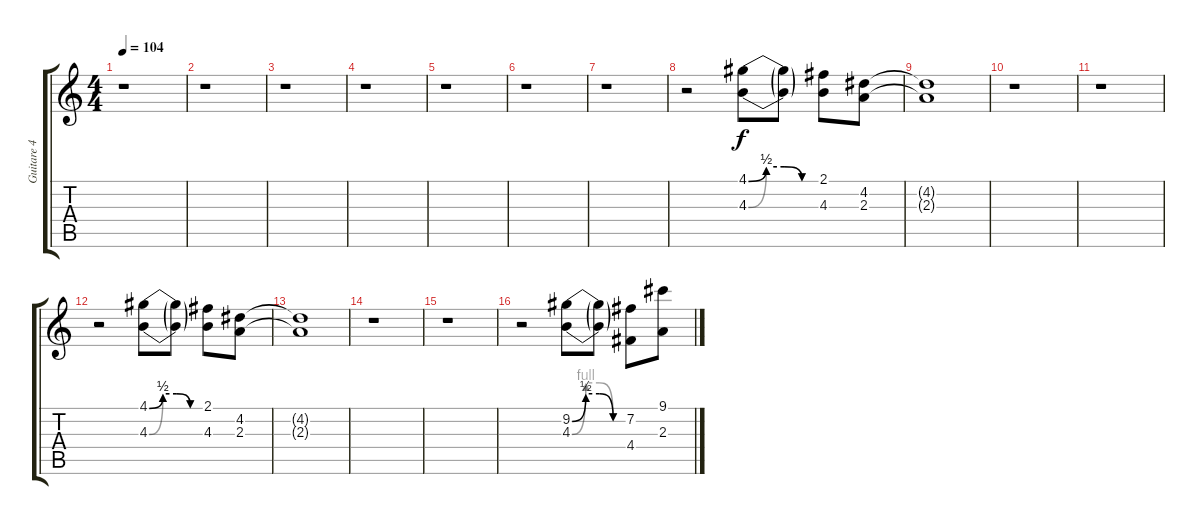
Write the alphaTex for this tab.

\track ("Guitare 4" "Guitare 4") {instrument electricguitarclean}
\staff {score tabs}
\tuning (E4 B3 G3 D3 A2 E2) {hide}
\ts (4 4)
\tempo 104
\clef g2
\ks c
r.1{dy f} |
r.1 |
r.1 |
r.1 |
r.1 |
r.1 |
r.1 |
r.2 (4.1{be (custom 0 0 15 2 30 2 45 0 60 0)} 4.3{be (custom 0 0 15 2 30 2 45 0 60 0)}).8 (4.1{t} 4.3{t}).8 (2.1 4.3).8 (4.2 2.3).8 |
(4.2{t} 2.3{t}).1 |
r.1 |
r.1 |
r.2 (4.1{be (custom 0 0 15 2 30 2 45 0 60 0)} 4.3{be (custom 0 0 15 2 30 2 45 0 60 0)}).8 (4.1{t} 4.3{t}).8 (2.1 4.3).8 (4.2 2.3).8 |
(4.2{t} 2.3{t}).1 |
r.1 |
r.1 |
r.2 (9.2{be (custom 0 0 15 2 30 2 45 0 60 0)} 4.3{be (custom 0 0 15 4 30 4 45 0 60 0)}).8 (9.2{t} 4.3{t}).8 (7.2 4.4).8 (9.1 2.3).8
